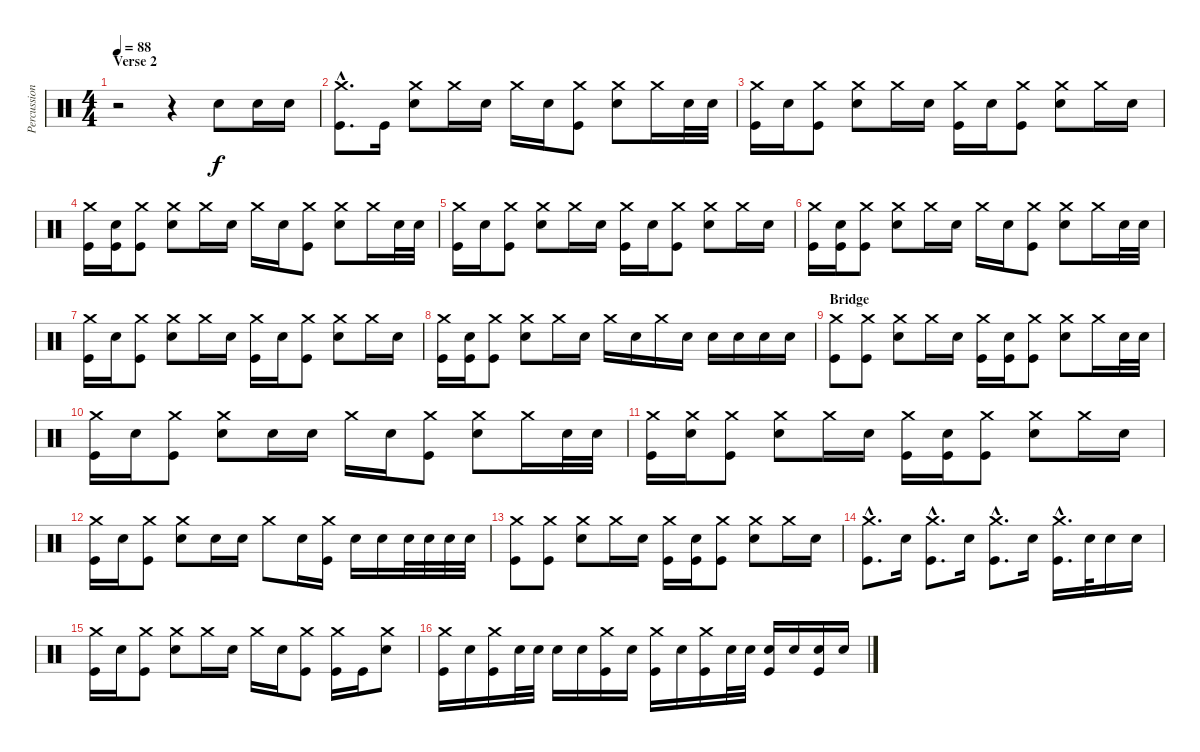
\track ("Percussion" "Percussion") {instrument percussion}
\staff {score}
\articulation defaults
\ts (4 4)
\section ("" "Verse 2")
\tempo 88
\clef neutral
\ks c
r.2{dy f} r.4 "Snare (hit) 2".8 "Snare (hit) 2".16 "Snare (hit) 2".16 |
("Crash medium (hit)"{hac} "Kick (hit)"{hac}).8{d} "Kick (hit)".16 ("Crash medium (hit)" "Snare (hit) 2").8 "Crash medium (hit)".16 "Snare (hit) 2".16 "Crash medium (hit)".16 "Snare (hit) 2".16 ("Crash medium (hit)" "Kick (hit)").8 ("Crash medium (hit)" "Snare (hit) 2").8 "Crash medium (hit)".16 "Snare (hit) 2".32 "Snare (hit) 2".32 |
("Crash medium (hit)" "Kick (hit)").16 "Snare (hit) 2".16 ("Crash medium (hit)" "Kick (hit)").8 ("Crash medium (hit)" "Snare (hit) 2").8 "Crash medium (hit)".16 "Snare (hit) 2".16 ("Crash medium (hit)" "Kick (hit)").16 "Snare (hit) 2".16 ("Crash medium (hit)" "Kick (hit)").8 ("Crash medium (hit)" "Snare (hit) 2").8 "Crash medium (hit)".16 "Snare (hit) 2".16 |
("Crash medium (hit)" "Kick (hit)").16 ("Snare (hit) 2" "Kick (hit)").16 ("Crash medium (hit)" "Kick (hit)").8 ("Crash medium (hit)" "Snare (hit) 2").8 "Crash medium (hit)".16 "Snare (hit) 2".16 "Crash medium (hit)".16 "Snare (hit) 2".16 ("Crash medium (hit)" "Kick (hit)").8 ("Crash medium (hit)" "Snare (hit) 2").8 "Crash medium (hit)".16 "Snare (hit) 2".32 "Snare (hit) 2".32 |
("Crash medium (hit)" "Kick (hit)").16 "Snare (hit) 2".16 ("Crash medium (hit)" "Kick (hit)").8 ("Crash medium (hit)" "Snare (hit) 2").8 "Crash medium (hit)".16 "Snare (hit) 2".16 ("Crash medium (hit)" "Kick (hit)").16 "Snare (hit) 2".16 ("Crash medium (hit)" "Kick (hit)").8 ("Crash medium (hit)" "Snare (hit) 2").8 "Crash medium (hit)".16 "Snare (hit) 2".16 |
("Crash medium (hit)" "Kick (hit)").16 ("Snare (hit) 2" "Kick (hit)").16 ("Crash medium (hit)" "Kick (hit)").8 ("Crash medium (hit)" "Snare (hit) 2").8 "Crash medium (hit)".16 "Snare (hit) 2".16 "Crash medium (hit)".16 "Snare (hit) 2".16 ("Crash medium (hit)" "Kick (hit)").8 ("Crash medium (hit)" "Snare (hit) 2").8 "Crash medium (hit)".16 "Snare (hit) 2".32 "Snare (hit) 2".32 |
("Crash medium (hit)" "Kick (hit)").16 "Snare (hit) 2".16 ("Crash medium (hit)" "Kick (hit)").8 ("Crash medium (hit)" "Snare (hit) 2").8 "Crash medium (hit)".16 "Snare (hit) 2".16 ("Crash medium (hit)" "Kick (hit)").16 "Snare (hit) 2".16 ("Crash medium (hit)" "Kick (hit)").8 ("Crash medium (hit)" "Snare (hit) 2").8 "Crash medium (hit)".16 "Snare (hit) 2".16 |
("Crash medium (hit)" "Kick (hit)").16 ("Snare (hit) 2" "Kick (hit)").16 ("Crash medium (hit)" "Kick (hit)").8 ("Crash medium (hit)" "Snare (hit) 2").8 "Crash medium (hit)".16 "Snare (hit) 2".16 "Crash medium (hit)".16 "Snare (hit) 2".16 "Crash medium (hit)".16 "Snare (hit) 2".16 "Snare (hit) 2".16 "Snare (hit) 2".16 "Snare (hit) 2".16 "Snare (hit) 2".16 |
\section ("" "Bridge")
("Crash medium (hit)" "Kick (hit)").8 ("Crash medium (hit)" "Kick (hit)").8 ("Crash medium (hit)" "Snare (hit) 2").8 "Crash medium (hit)".16 "Snare (hit) 2".16 ("Crash medium (hit)" "Kick (hit)").16 ("Snare (hit) 2" "Kick (hit)").16 ("Crash medium (hit)" "Kick (hit)").8 ("Crash medium (hit)" "Snare (hit) 2").8 "Crash medium (hit)".16 "Snare (hit) 2".32 "Snare (hit) 2".32 |
("Crash medium (hit)" "Kick (hit)").16 "Snare (hit) 2".16 ("Crash medium (hit)" "Kick (hit)").8 ("Crash medium (hit)" "Snare (hit) 2").8 "Snare (hit) 2".16 "Snare (hit) 2".16 "Crash medium (hit)".16 "Snare (hit) 2".16 ("Crash medium (hit)" "Kick (hit)").8 ("Crash medium (hit)" "Snare (hit) 2").8 "Crash medium (hit)".16 "Snare (hit) 2".32 "Snare (hit) 2".32 |
("Crash medium (hit)" "Kick (hit)").16 ("Crash medium (hit)" "Snare (hit) 2").16 ("Crash medium (hit)" "Kick (hit)").8 ("Crash medium (hit)" "Snare (hit) 2").8 "Crash medium (hit)".16 "Snare (hit) 2".16 ("Crash medium (hit)" "Kick (hit)").16 ("Snare (hit) 2" "Kick (hit)").16 ("Crash medium (hit)" "Kick (hit)").8 ("Crash medium (hit)" "Snare (hit) 2").8 "Crash medium (hit)".16 "Snare (hit) 2".16 |
("Crash medium (hit)" "Kick (hit)").16 "Snare (hit) 2".16 ("Crash medium (hit)" "Kick (hit)").8 ("Crash medium (hit)" "Snare (hit) 2").8 "Snare (hit) 2".16 "Snare (hit) 2".16 "Crash medium (hit)".8 "Snare (hit) 2".16 ("Crash medium (hit)" "Kick (hit)").16 "Snare (hit) 2".16 "Snare (hit) 2".16 "Snare (hit) 2".32 "Snare (hit) 2".32 "Snare (hit) 2".32 "Snare (hit) 2".32 |
("Crash medium (hit)" "Kick (hit)").8 ("Crash medium (hit)" "Kick (hit)").8 ("Crash medium (hit)" "Snare (hit) 2").8 "Crash medium (hit)".16 "Snare (hit) 2".16 ("Crash medium (hit)" "Kick (hit)").16 ("Snare (hit) 2" "Kick (hit)").16 ("Crash medium (hit)" "Kick (hit)").8 ("Crash medium (hit)" "Snare (hit) 2").8 "Crash medium (hit)".16 "Snare (hit) 2".16 |
("Crash medium (hit)"{hac} "Kick (hit)"{hac}).8{d} "Snare (hit) 2".16 ("Crash medium (hit)"{hac} "Kick (hit)"{hac}).8{d} "Snare (hit) 2".16 ("Crash medium (hit)"{hac} "Kick (hit)"{hac}).8{d} "Snare (hit) 2".16 ("Crash medium (hit)"{hac} "Kick (hit)"{hac}).16{d} "Snare (hit) 2".32 "Snare (hit) 2".16 "Snare (hit) 2".16 |
("Crash medium (hit)" "Kick (hit)").16 "Snare (hit) 2".16 ("Crash medium (hit)" "Kick (hit)").8 ("Crash medium (hit)" "Snare (hit) 2").8 "Crash medium (hit)".16 "Snare (hit) 2".16 "Crash medium (hit)".16 "Snare (hit) 2".16 ("Crash medium (hit)" "Kick (hit)").8 ("Crash medium (hit)" "Kick (hit)").16 "Kick (hit)".16 ("Crash medium (hit)" "Snare (hit) 2").8 |
("Crash medium (hit)" "Kick (hit)").16 "Snare (hit) 2".16 ("Crash medium (hit)" "Kick (hit)").16 "Snare (hit) 2".32 "Snare (hit) 2".32 "Snare (hit) 2".16 "Snare (hit) 2".16 ("Crash medium (hit)" "Kick (hit)").16 "Snare (hit) 2".16 ("Crash medium (hit)" "Kick (hit)").16 "Snare (hit) 2".16 ("Crash medium (hit)" "Kick (hit)").16 "Snare (hit) 2".32 "Snare (hit) 2".32 ("Snare (hit) 2" "Kick (hit)").16 "Snare (hit) 2".16 ("Snare (hit) 2" "Kick (hit)").16 "Snare (hit) 2".16
